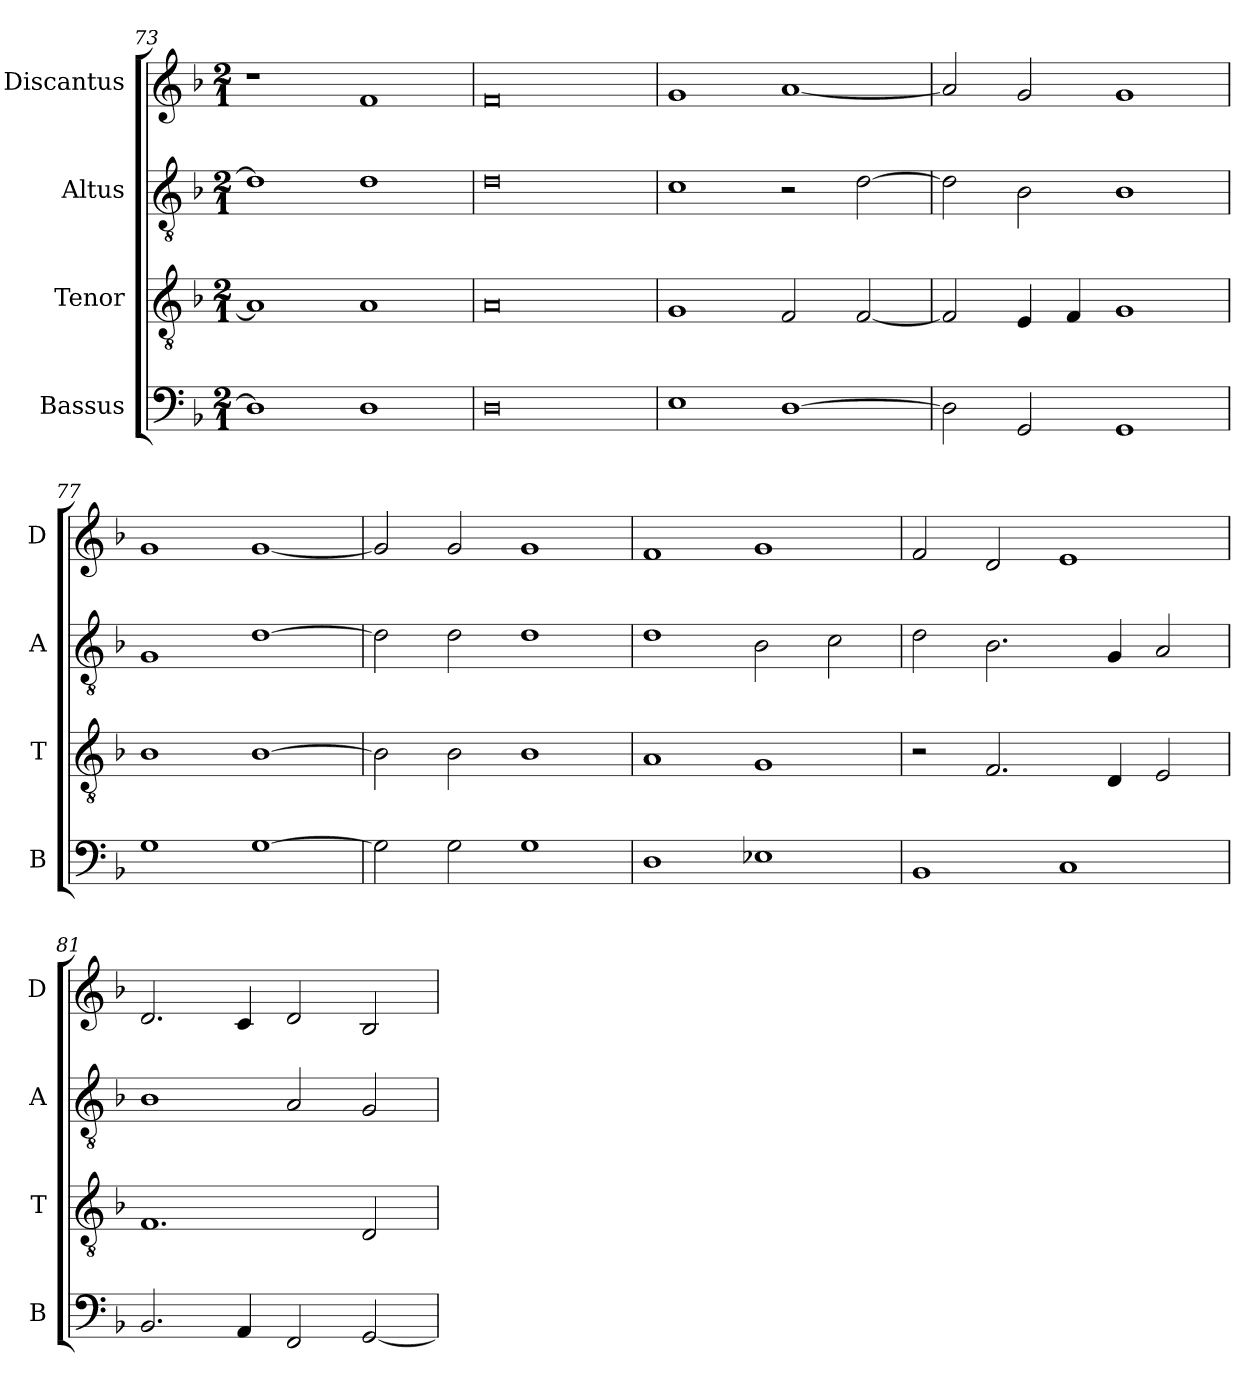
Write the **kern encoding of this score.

**kern	**kern	**kern	**kern
*part4	*part3	*part2	*part1
*staff4	*staff3	*staff2	*staff1
*I"Bassus	*I"Tenor	*I"Altus	*I"Discantus
*I'B	*I'T	*I'A	*I'D
*clefF4	*clefGv2	*clefGv2	*clefG2
*k[b-]	*k[b-]	*k[b-]	*k[b-]
*M2/1	*M2/1	*M2/1	*M2/1
=73	=73	=73	=73
1D]	1A]	1d]	1r
1D	1A	1d	1f
=74	=74	=74	=74
0D	0A	0d	0f
=75	=75	=75	=75
1E	1G	1c	1g
[1D	2F/	2r	[1a
.	[2F/	[2d\	.
=76	=76	=76	=76
2D\]	2F/]	2d\]	2a/]
2GG/	4E/	2B-\	2g/
.	4F/	.	.
1GG	1G	1B-	1g
=77	=77	=77	=77
1G	1B-	1G	1g
[1G	[1B-	[1d	[1g
=78	=78	=78	=78
2G\]	2B-\]	2d\]	2g/]
2G\	2B-\	2d\	2g/
1G	1B-	1d	1g
=79	=79	=79	=79
1D	1A	1d	1f
1E-X	1G	2B-\	1g
.	.	2c\	.
=80	=80	=80	=80
1BB-	2r	2d\	2f/
.	2.F/	2.B-\	2d/
1C	.	.	1e
.	4D/	4G/	.
.	2E/	2A/	.
=81	=81	=81	=81
2.BB-/	1.F	1B-	2.d/
4AA/	.	.	4c/
2FF/	.	2A/	2d/
[2GG/	2D/	2G/	2B-/
=	=	=	=
*-	*-	*-	*-
